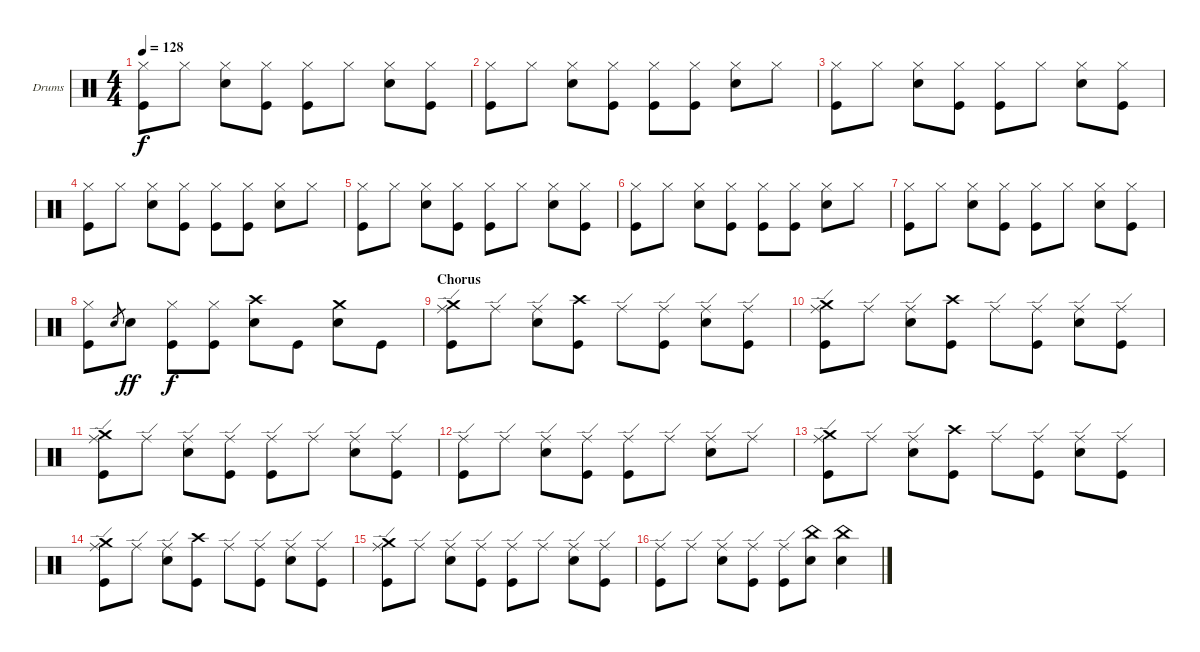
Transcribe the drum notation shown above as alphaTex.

\bracketExtendMode groupsimilarinstruments
\firstSystemTrackNameOrientation horizontal
\otherSystemsTrackNameOrientation horizontal
\track ("Drumkit" "Drums") {instrument percussion}
\staff {score}
\articulation defaults
\ts (4 4)
\tempo 128
\clef neutral
\ks c
("Hi-Hat (closed)" "Kick (hit)").8{dy f} "Hi-Hat (closed)".8 ("Hi-Hat (closed)" "Snare (hit) 2").8 ("Hi-Hat (closed)" "Kick (hit)").8 ("Hi-Hat (closed)" "Kick (hit)").8 "Hi-Hat (closed)".8 ("Hi-Hat (closed)" "Snare (hit) 2").8 ("Hi-Hat (closed)" "Kick (hit)").8 |
("Hi-Hat (closed)" "Kick (hit)").8 "Hi-Hat (closed)".8 ("Hi-Hat (closed)" "Snare (hit) 2").8 ("Hi-Hat (closed)" "Kick (hit)").8 ("Hi-Hat (closed)" "Kick (hit)").8 ("Hi-Hat (closed)" "Kick (hit)").8 ("Hi-Hat (closed)" "Snare (hit) 2").8 "Hi-Hat (closed)".8 |
("Hi-Hat (closed)" "Kick (hit)").8 "Hi-Hat (closed)".8 ("Hi-Hat (closed)" "Snare (hit) 2").8 ("Hi-Hat (closed)" "Kick (hit)").8 ("Hi-Hat (closed)" "Kick (hit)").8 "Hi-Hat (closed)".8 ("Hi-Hat (closed)" "Snare (hit) 2").8 ("Hi-Hat (closed)" "Kick (hit)").8 |
("Hi-Hat (closed)" "Kick (hit)").8 "Hi-Hat (closed)".8 ("Hi-Hat (closed)" "Snare (hit) 2").8 ("Hi-Hat (closed)" "Kick (hit)").8 ("Hi-Hat (closed)" "Kick (hit)").8 ("Hi-Hat (closed)" "Kick (hit)").8 ("Hi-Hat (closed)" "Snare (hit) 2").8 "Hi-Hat (closed)".8 |
("Hi-Hat (closed)" "Kick (hit)").8 "Hi-Hat (closed)".8 ("Hi-Hat (closed)" "Snare (hit) 2").8 ("Hi-Hat (closed)" "Kick (hit)").8 ("Hi-Hat (closed)" "Kick (hit)").8 "Hi-Hat (closed)".8 ("Hi-Hat (closed)" "Snare (hit) 2").8 ("Hi-Hat (closed)" "Kick (hit)").8 |
("Hi-Hat (closed)" "Kick (hit)").8 "Hi-Hat (closed)".8 ("Hi-Hat (closed)" "Snare (hit) 2").8 ("Hi-Hat (closed)" "Kick (hit)").8 ("Hi-Hat (closed)" "Kick (hit)").8 ("Hi-Hat (closed)" "Kick (hit)").8 ("Hi-Hat (closed)" "Snare (hit) 2").8 "Hi-Hat (closed)".8 |
("Hi-Hat (closed)" "Kick (hit)").8 "Hi-Hat (closed)".8 ("Hi-Hat (closed)" "Snare (hit) 2").8 ("Hi-Hat (closed)" "Kick (hit)").8 ("Hi-Hat (closed)" "Kick (hit)").8 "Hi-Hat (closed)".8 ("Hi-Hat (closed)" "Snare (hit) 2").8 ("Hi-Hat (closed)" "Kick (hit)").8 |
("Hi-Hat (closed)" "Kick (hit)").8 "Snare (hit) 2".8{gr} "Snare (hit) 2".8{dy ff} ("Hi-Hat (closed)" "Kick (hit)").8{dy f} ("Hi-Hat (closed)" "Kick (hit)").8 ("Crash high (hit)" "Snare (hit) 2").8 "Kick (hit)".8 ("Crash medium (hit)" "Snare (hit) 2").8 "Kick (hit)".8 |
\section ("" "Chorus")
("Crash medium (hit)" "Ride (edge)" "Kick (hit)").8 "Ride (edge)".8 ("Ride (edge)" "Snare (hit) 2").8 ("Crash high (hit)" "Kick (hit)").8 "Ride (edge)".8 ("Ride (edge)" "Kick (hit)").8 ("Ride (edge)" "Snare (hit) 2").8 ("Ride (edge)" "Kick (hit)").8 |
("Crash medium (hit)" "Ride (edge)" "Kick (hit)").8 "Ride (edge)".8 ("Ride (edge)" "Snare (hit) 2").8 ("Crash high (hit)" "Kick (hit)").8 "Ride (edge)".8 ("Ride (edge)" "Kick (hit)").8 ("Ride (edge)" "Snare (hit) 2").8 ("Ride (edge)" "Kick (hit)").8 |
("Crash medium (hit)" "Ride (edge)" "Kick (hit)").8 "Ride (edge)".8 ("Ride (edge)" "Snare (hit) 2").8 ("Ride (edge)" "Kick (hit)").8 ("Ride (edge)" "Kick (hit)").8 "Ride (edge)".8 ("Ride (edge)" "Snare (hit) 2").8 ("Ride (edge)" "Kick (hit)").8 |
("Ride (edge)" "Kick (hit)").8 "Ride (edge)".8 ("Ride (edge)" "Snare (hit) 2").8 ("Ride (edge)" "Kick (hit)").8 ("Ride (edge)" "Kick (hit)").8 "Ride (edge)".8 ("Ride (edge)" "Snare (hit) 2").8 "Ride (edge)".8 |
("Crash medium (hit)" "Ride (edge)" "Kick (hit)").8 "Ride (edge)".8 ("Ride (edge)" "Snare (hit) 2").8 ("Crash high (hit)" "Kick (hit)").8 "Ride (edge)".8 ("Ride (edge)" "Kick (hit)").8 ("Ride (edge)" "Snare (hit) 2").8 ("Ride (edge)" "Kick (hit)").8 |
("Crash medium (hit)" "Ride (edge)" "Kick (hit)").8 "Ride (edge)".8 ("Ride (edge)" "Snare (hit) 2").8 ("Crash high (hit)" "Kick (hit)").8 "Ride (edge)".8 ("Ride (edge)" "Kick (hit)").8 ("Ride (edge)" "Snare (hit) 2").8 ("Ride (edge)" "Kick (hit)").8 |
("Crash medium (hit)" "Ride (edge)" "Kick (hit)").8 "Ride (edge)".8 ("Ride (edge)" "Snare (hit) 2").8 ("Ride (edge)" "Kick (hit)").8 ("Ride (edge)" "Kick (hit)").8 "Ride (edge)".8 ("Ride (edge)" "Snare (hit) 2").8 ("Ride (edge)" "Kick (hit)").8 |
("Ride (edge)" "Kick (hit)").8 "Ride (edge)".8 ("Ride (edge)" "Snare (hit) 2").8 ("Ride (edge)" "Kick (hit)").8 ("Ride (edge)" "Kick (hit)").8 ("China (hit)" "Snare (hit) 2").8 ("China (hit)" "Snare (hit) 2").4
